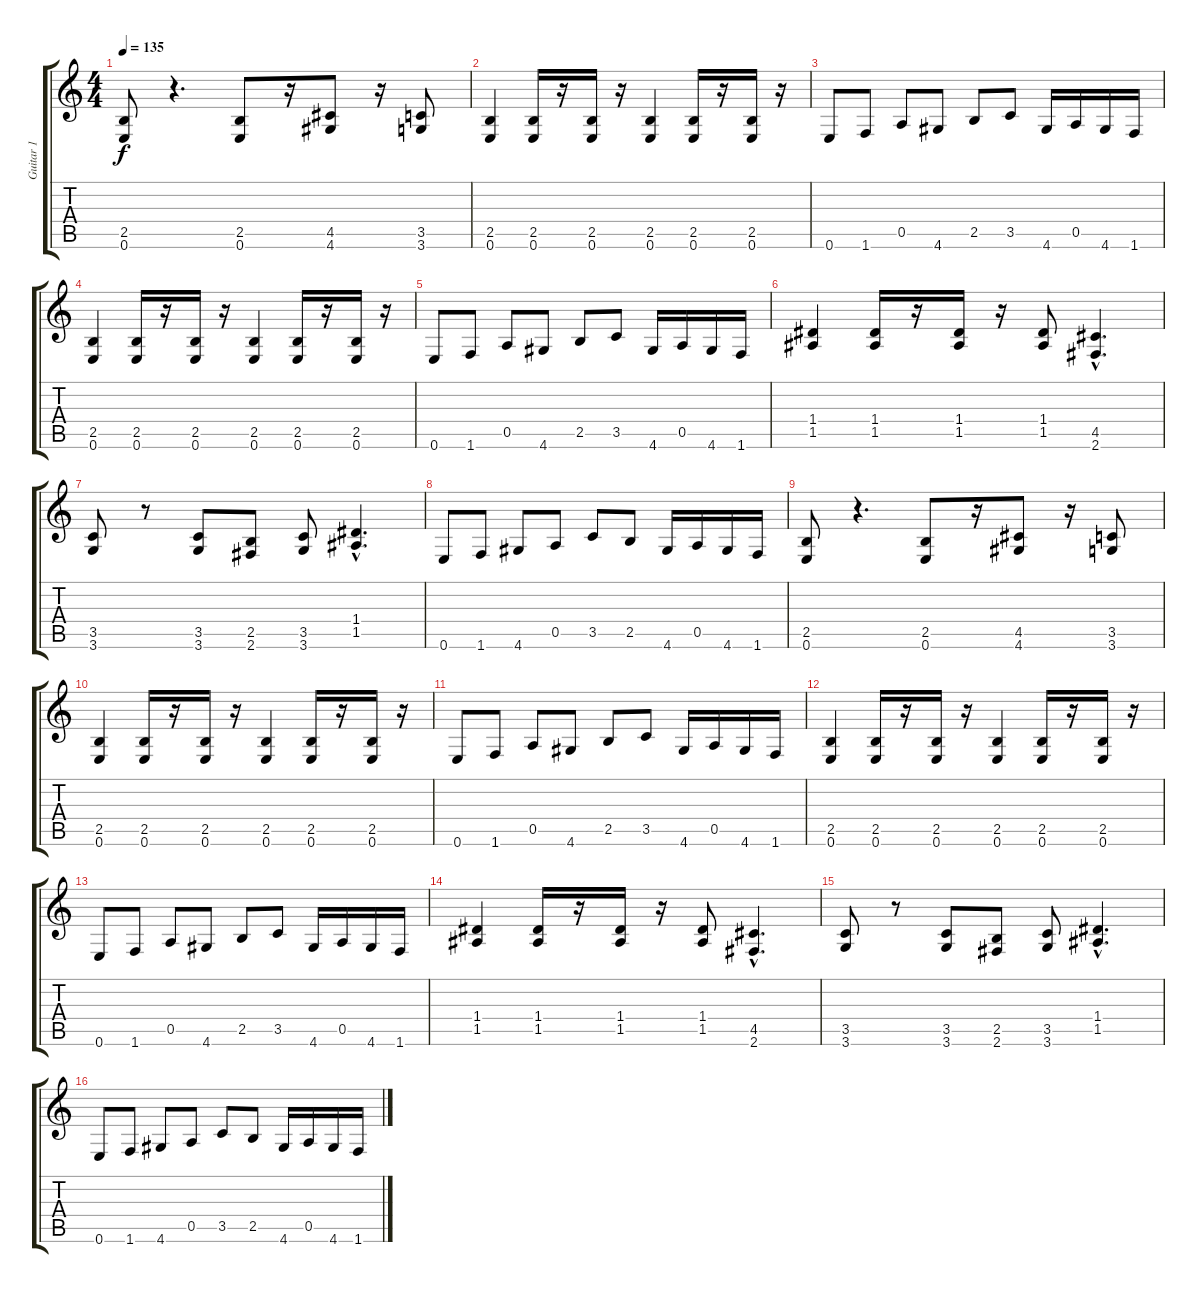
\track ("Guitar 1" "Guitar 1") {instrument overdrivenguitar}
\staff {score tabs}
\tuning (E4 B3 G3 D3 A2 E2) {hide}
\ts (4 4)
\tempo 135
\clef g2
\ks c
(2.5 0.6).8{dy f} r.4{d} (2.5 0.6).8 r.16 (4.5 4.6).8 r.16 (3.5 3.6).8 |
(2.5 0.6).4 (2.5 0.6).16 r.16 (2.5 0.6).16 r.16 (2.5 0.6).4 (2.5 0.6).16 r.16 (2.5 0.6).16 r.16 |
0.6.8 1.6.8 0.5.8 4.6.8 2.5.8 3.5.8 4.6.16 0.5.16 4.6.16 1.6.16 |
(2.5 0.6).4 (2.5 0.6).16 r.16 (2.5 0.6).16 r.16 (2.5 0.6).4 (2.5 0.6).16 r.16 (2.5 0.6).16 r.16 |
0.6.8 1.6.8 0.5.8 4.6.8 2.5.8 3.5.8 4.6.16 0.5.16 4.6.16 1.6.16 |
(1.4 1.5).4 (1.4 1.5).16 r.16 (1.4 1.5).16 r.16 (1.4 1.5).8 (4.5{hac} 2.6{hac}).4{d} |
(3.5 3.6).8 r.8 (3.5 3.6).8 (2.5 2.6).8 (3.5 3.6).8 (1.4{hac} 1.5{hac}).4{d} |
0.6.8 1.6.8 4.6.8 0.5.8 3.5.8 2.5.8 4.6.16 0.5.16 4.6.16 1.6.16 |
(2.5 0.6).8 r.4{d} (2.5 0.6).8 r.16 (4.5 4.6).8 r.16 (3.5 3.6).8 |
(2.5 0.6).4 (2.5 0.6).16 r.16 (2.5 0.6).16 r.16 (2.5 0.6).4 (2.5 0.6).16 r.16 (2.5 0.6).16 r.16 |
0.6.8 1.6.8 0.5.8 4.6.8 2.5.8 3.5.8 4.6.16 0.5.16 4.6.16 1.6.16 |
(2.5 0.6).4 (2.5 0.6).16 r.16 (2.5 0.6).16 r.16 (2.5 0.6).4 (2.5 0.6).16 r.16 (2.5 0.6).16 r.16 |
0.6.8 1.6.8 0.5.8 4.6.8 2.5.8 3.5.8 4.6.16 0.5.16 4.6.16 1.6.16 |
(1.4 1.5).4 (1.4 1.5).16 r.16 (1.4 1.5).16 r.16 (1.4 1.5).8 (4.5{hac} 2.6{hac}).4{d} |
(3.5 3.6).8 r.8 (3.5 3.6).8 (2.5 2.6).8 (3.5 3.6).8 (1.4{hac} 1.5{hac}).4{d} |
0.6.8 1.6.8 4.6.8 0.5.8 3.5.8 2.5.8 4.6.16 0.5.16 4.6.16 1.6.16
